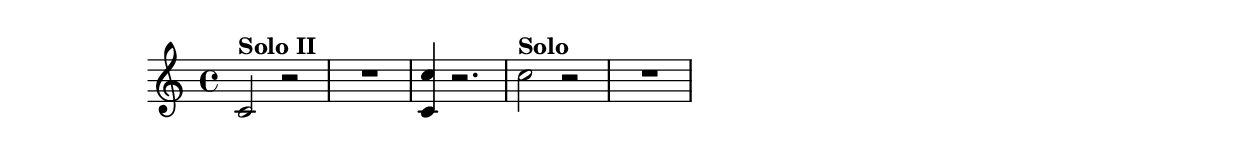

\header { texidoc = " Multimeasure rests are printed after solos, both
    for solo1 and for solo2."  }
\version "2.3.16"

\paper { raggedright = ##t }
  \new Staff 
    \partcombine
     \relative c''{ R1*2 | c4 r2.  | c2 r  | R1 }
     \relative c' {  c2 r | R1 | c4 r2. | R1*2  }
